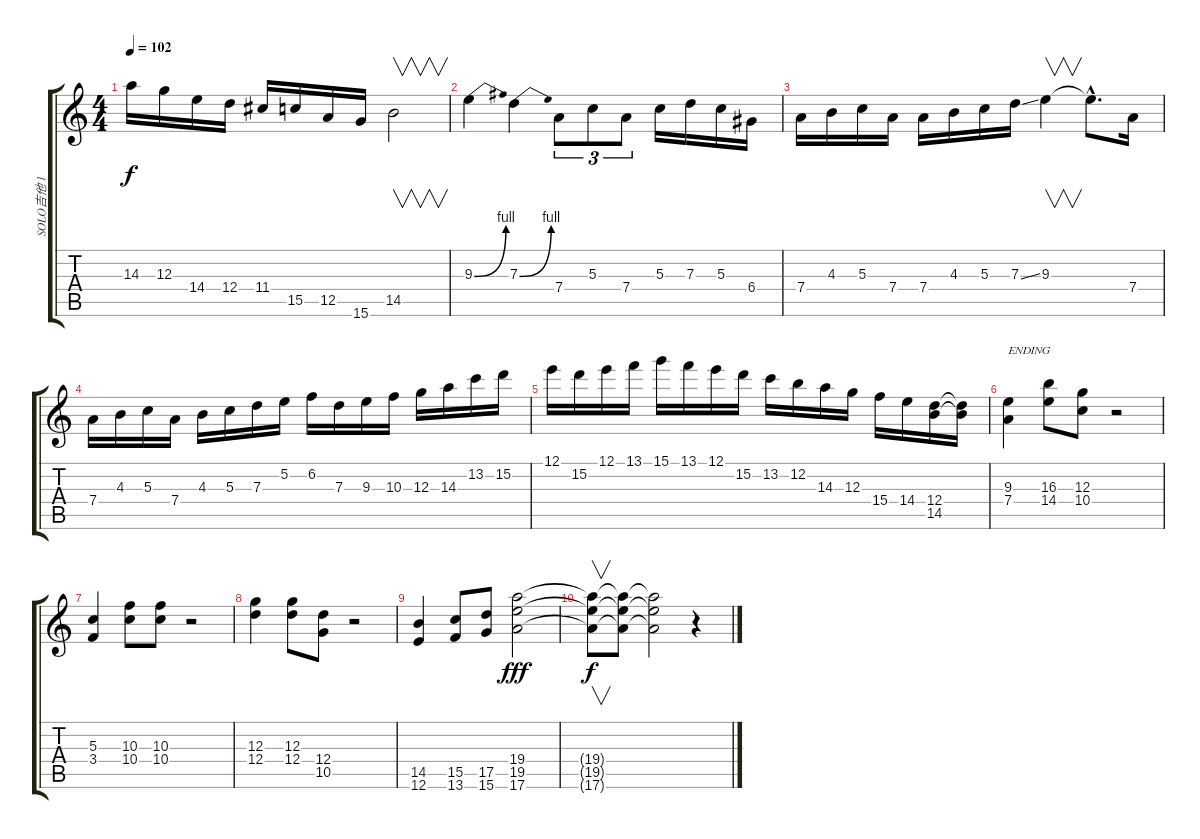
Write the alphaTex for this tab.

\track ("SOLO吉他 1" "SOLO吉他 1") {instrument distortionguitar}
\staff {score tabs}
\tuning (E4 B3 G3 D3 A2 E2) {hide}
\ts (4 4)
\tempo 102
\clef g2
\ks c
14.3.16{dy f} 12.3.16 14.4.16 12.4.16 11.4.16 15.5.16 12.5.16 15.6.16 14.5.2{v} |
9.3{be (bend 0 0 60 4)}.4 7.3{be (bend 0 0 60 4)}.4 7.4.8{tu (3 2)} 5.3.8{tu (3 2)} 7.4.8{tu (3 2)} 5.3.16 7.3.16 5.3.16 6.4.16 |
7.4.16 4.3.16 5.3.16 7.4.16 7.4.16 4.3.16 5.3.16 7.3{ss}.16 9.3.4{v} 9.3{hac t}.8{d} 7.4.16 |
7.4.16 4.3.16 5.3.16 7.4.16 4.3.16 5.3.16 7.3.16 5.2.16 6.2.16 7.3.16 9.3.16 10.3.16 12.3.16 14.3.16 13.2.16 15.2.16 |
12.1.16 15.2.16 12.1.16 13.1.16 15.1.16 13.1.16 12.1.16 15.2.16 13.2.16 12.2.16 14.3.16 12.3.16 15.4.16 14.4.16 (12.4 14.5).16 (12.4{t} 14.5{t}).16 |
(9.3 7.4).4{txt "ENDING"} (16.3 14.4).8 (12.3 10.4).8 r.2 |
(5.3 3.4).4 (10.3 10.4).8 (10.3 10.4).8 r.2 |
(12.3 12.4).4 (12.3 12.4).8 (12.4 10.5).8 r.2 |
(14.5 12.6).4 (15.5 13.6).8 (17.5 15.6).8 (19.4 19.5 17.6).2{dy fff} |
(19.4{t} 19.5{t} 17.6{t}).8{v dy f} (19.4{t} 19.5{t} 17.6{t}).8 (19.4{t} 19.5{t} 17.6{t}).2 r.4
